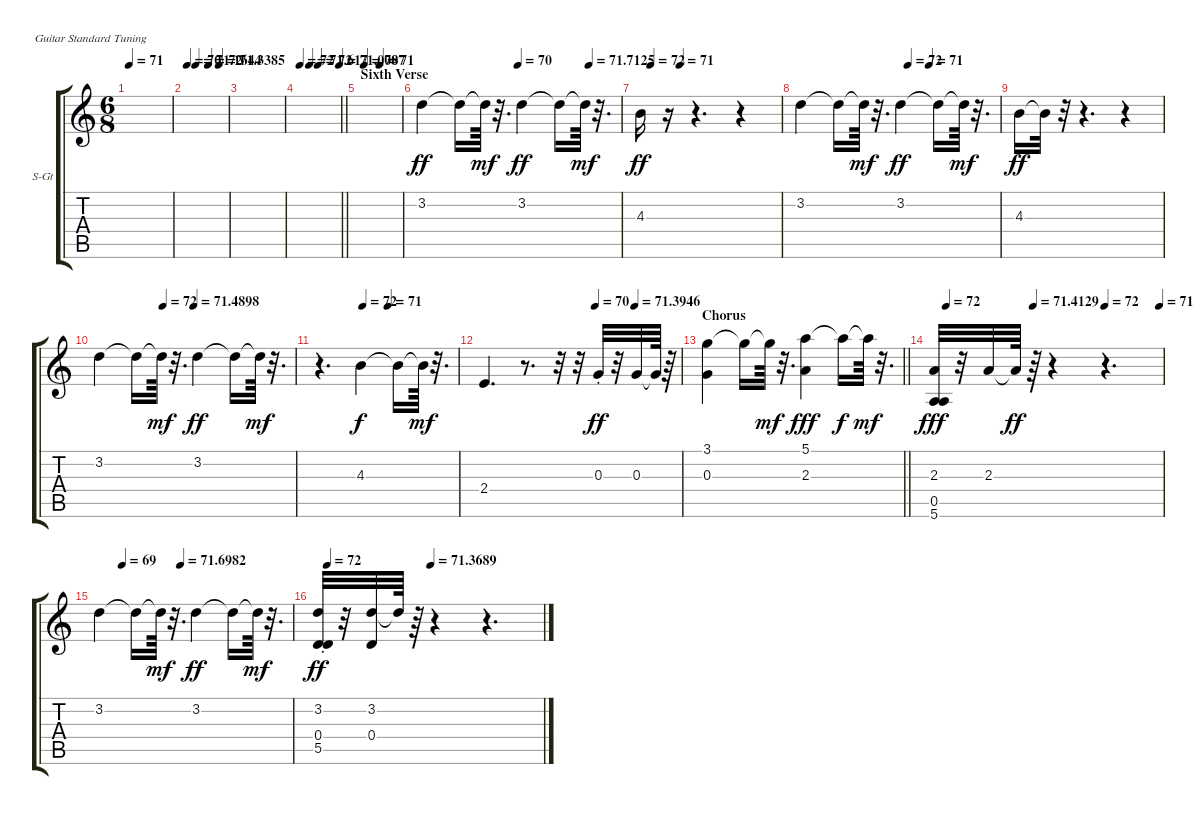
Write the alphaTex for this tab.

\bracketExtendMode groupsimilarinstruments
\firstSystemTrackNameOrientation horizontal
\otherSystemsTrackNameOrientation horizontal
\track ("Trumpet" "S-Gt") {instrument acousticguitarsteel}
\staff {score tabs}
\tuning (E4 B3 G3 D3 A2 E2)
\ts (6 8)
\tempo 71
\clef g2
\scale
0.333333
\ks c
|
\tempo (70 0.0375)
\tempo (71.1644 0.24375)
\tempo (72 0.54375)
\tempo (71.3385 0.80625)
\scale
0.333333 |
\scale
0.333333 |
\tempo (72 0.04375)
\tempo (71.617 0.275)
\tempo (72 0.48125)
\tempo (71.0087 0.99375)
\scale
0.333333
\barLineRight lightlight
|
\section ("" "Sixth Verse")
\tempo (70 0.11875)
\tempo (71 0.5)
\scale
0.333333 |
\tempo (70 0.4875)
\tempo (71.7125 0.84375)
\scale
0.333333 3.2.4{dy ff} 3.2{t}.16 3.2{t}.64{dy mf} r.32{d} 3.2.4{dy ff} 3.2{t}.16 3.2{t}.64{dy mf} r.32{d} |
\tempo (72 0.08125)
\tempo (71 0.2875)
\scale
0.333333 4.3.16{dy ff} r.16 r.4{d} r.4 |
\tempo (72 0.54375)
\tempo (71 0.65)
\scale
0.333333 3.2.4 3.2{t}.16 3.2{t}.64{dy mf} r.32{d} 3.2.4{dy ff} 3.2{t}.16 3.2{t}.64{dy mf} r.32{d} |
\scale
0.333333 4.3.16{dy ff} 4.3{t}.32 r.32 r.4{d} r.4 |
\tempo (72 0.33125)
\tempo (71.4898 0.4875)
\scale
0.333333 3.2.4 3.2{t}.16 3.2{t}.64{dy mf} r.32{d} 3.2.4{dy ff} 3.2{t}.16 3.2{t}.64{dy mf} r.32{d} |
\tempo (72 0.31875)
\tempo (71 0.5)
\scale
0.333333 r.4{d} 4.3.4{dy f} 4.3{t}.16 4.3{t}.64{dy mf} r.32{d} |
\tempo (70 0.56875)
\tempo (71.3946 0.76875)
\scale
0.333333 2.4.4{d} r.8{d} r.32 r.32 0.3{st}.32{dy ff} r.32 0.3.32 0.3{t}.64 r.64 |
\section ("" "Chorus")
\scale
0.333333
\barLineRight lightlight
(3.1 0.3).4 3.1{t}.16 3.1{t}.64{dy mf} r.32{d} (5.1 2.3).4{dy fff} 5.1{t}.16{dy f} 5.1{t}.64{dy mf} r.32{d} |
\tempo (72 0.0375)
\tempo (71.4129 0.425)
\tempo (72 0.74375)
\tempo (71 0.9875)
\scale
0.333333 (2.3 0.5 5.6).32{dy fff} r.32 2.3.32 2.3{t}.64{dy ff} r.64 r.4 r.4{d} |
\tempo (69 0.125)
\tempo (71.6982 0.425)
\scale
0.333333 3.2.4 3.2{t}.16 3.2{t}.64{dy mf} r.32{d} 3.2.4{dy ff} 3.2{t}.16 3.2{t}.64{dy mf} r.32{d} |
\tempo (72 0.025)
\tempo (71.3689 0.49375)
\scale
0.333333 (5.5 3.2{st} 0.4).32{dy ff} r.32 (3.2 0.4).32 3.2{t}.64 r.64 r.4 r.4{d}
